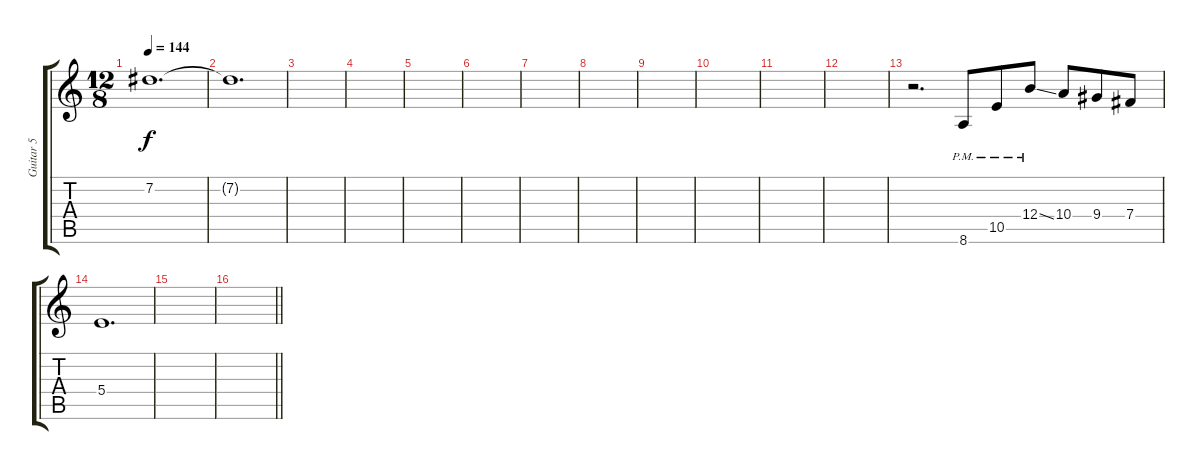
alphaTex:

\track ("Guitar 5" "Guitar 5") {instrument distortionguitar}
\staff {score tabs}
\tuning (Db4 Ab3 E3 B2 Gb2 Db2) {hide}
\ts (12 8)
\tempo 144
\clef g2
\ks c
7.2{t}.1{d dy f} |
7.2{t}.1{d} |
|
|
|
|
|
|
|
|
|
|
r.2{d} 8.6{pm}.8{beam merge} 10.5{pm}.8 12.4{ss pm}.8 10.4.8 9.4.8{beam merge} 7.4.8 |
5.4.1{d} |
|
\barLineRight lightlight
